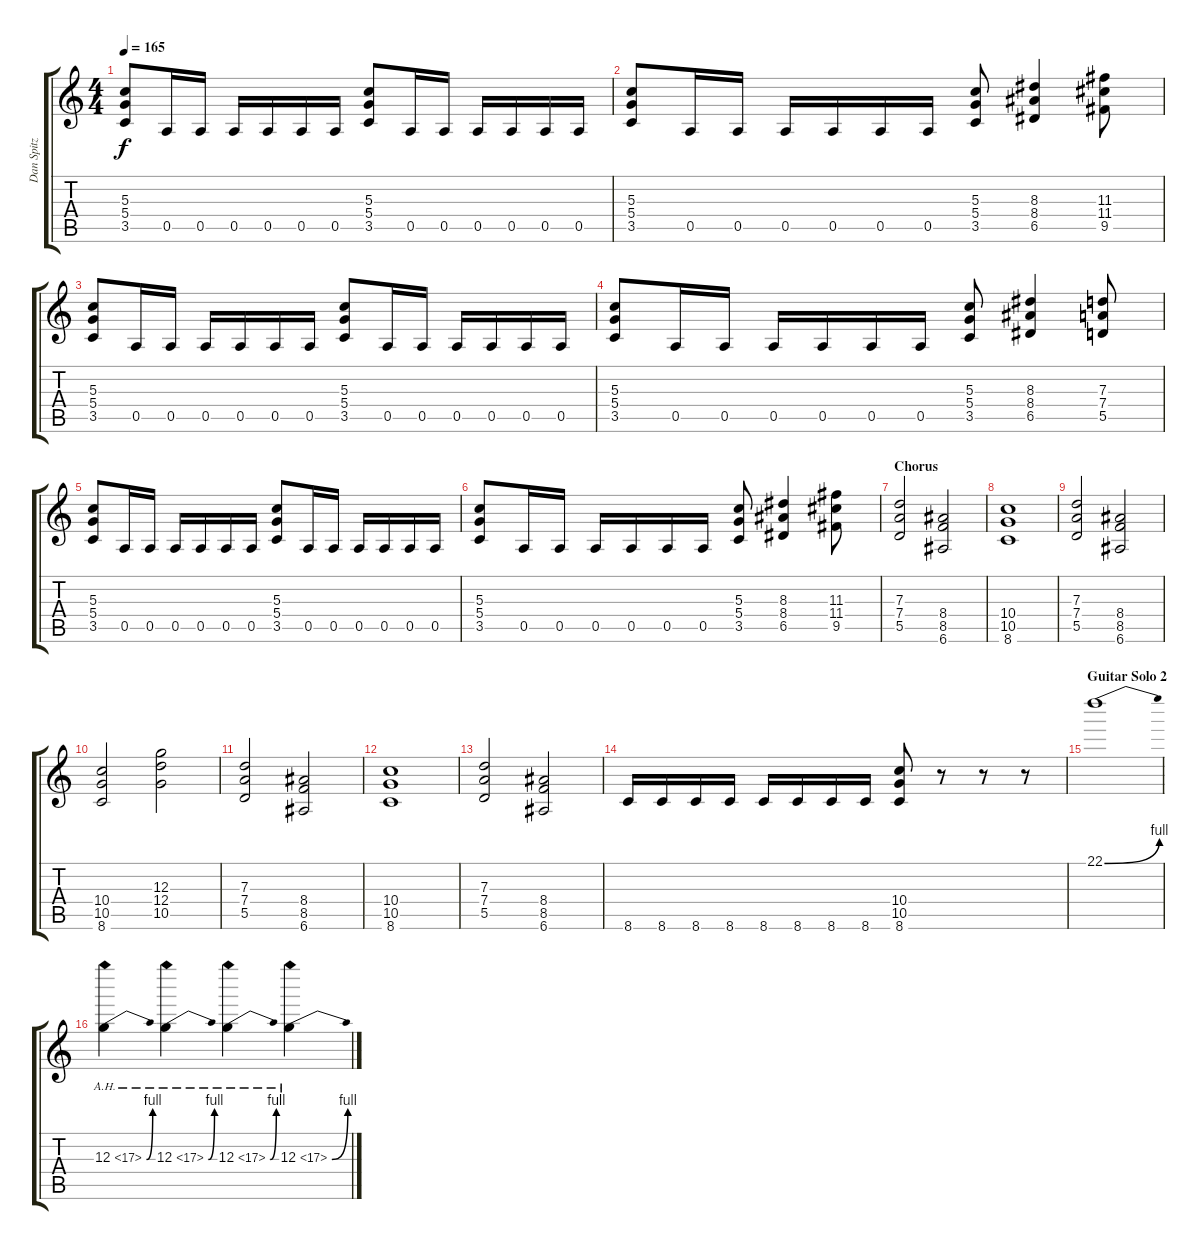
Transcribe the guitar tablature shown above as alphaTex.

\track ("Dan Spitz" "Dan Spitz") {instrument distortionguitar}
\staff {score tabs}
\tuning (E4 B3 G3 D3 A2 E2) {hide}
\ts (4 4)
\tempo 165
\clef g2
\ks c
(5.3 5.4 3.5).8{dy f} 0.5.16 0.5.16 0.5.16 0.5.16 0.5.16 0.5.16 (5.3 5.4 3.5).8 0.5.16 0.5.16 0.5.16 0.5.16 0.5.16 0.5.16 |
(5.3 5.4 3.5).8 0.5.16 0.5.16 0.5.16 0.5.16 0.5.16 0.5.16 (5.3 5.4 3.5).8 (8.3 8.4 6.5).4 (11.3 11.4 9.5).8 |
(5.3 5.4 3.5).8 0.5.16 0.5.16 0.5.16 0.5.16 0.5.16 0.5.16 (5.3 5.4 3.5).8 0.5.16 0.5.16 0.5.16 0.5.16 0.5.16 0.5.16 |
(5.3 5.4 3.5).8 0.5.16 0.5.16 0.5.16 0.5.16 0.5.16 0.5.16 (5.3 5.4 3.5).8 (8.3 8.4 6.5).4 (7.3 7.4 5.5).8 |
(5.3 5.4 3.5).8 0.5.16 0.5.16 0.5.16 0.5.16 0.5.16 0.5.16 (5.3 5.4 3.5).8 0.5.16 0.5.16 0.5.16 0.5.16 0.5.16 0.5.16 |
(5.3 5.4 3.5).8 0.5.16 0.5.16 0.5.16 0.5.16 0.5.16 0.5.16 (5.3 5.4 3.5).8 (8.3 8.4 6.5).4 (11.3 11.4 9.5).8 |
\section ("" "Chorus")
(7.3 7.4 5.5).2 (8.4 8.5 6.6).2 |
(10.4 10.5 8.6).1 |
(7.3 7.4 5.5).2 (8.4 8.5 6.6).2 |
(10.4 10.5 8.6).2 (12.3 12.4 10.5).2 |
(7.3 7.4 5.5).2 (8.4 8.5 6.6).2 |
(10.4 10.5 8.6).1 |
(7.3 7.4 5.5).2 (8.4 8.5 6.6).2 |
8.6.16 8.6.16 8.6.16 8.6.16 8.6.16 8.6.16 8.6.16 8.6.16 (10.4 10.5 8.6).8 r.8 r.8 r.8 |
\section ("" "Guitar Solo 2")
22.1{be (bend 0 0 60 4)}.1 |
12.3{be (bend 0 0 60 4) ah 5}.4 12.3{be (bend 0 0 60 4) ah 5}.4 12.3{be (bend 0 0 60 4) ah 5}.4 12.3{be (bend 0 0 60 4) ah 5}.4
